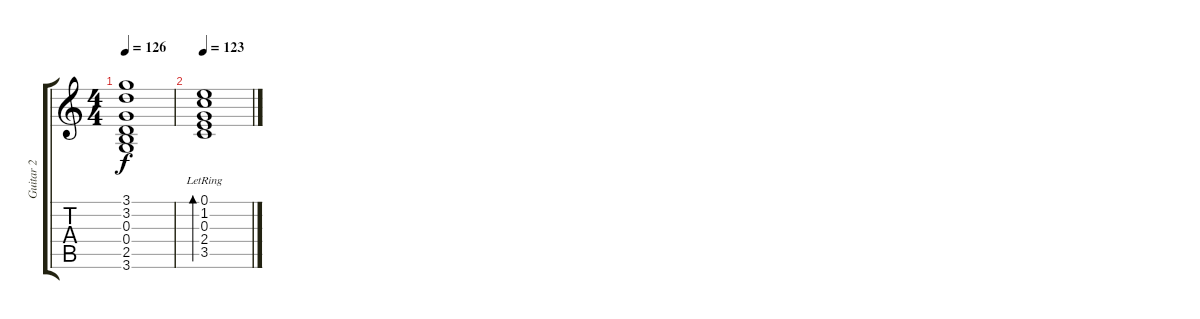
\track ("Guitar 2" "Guitar 2") {instrument electricguitarjazz}
\staff {score tabs}
\tuning (E4 B3 G3 D3 A2 E2) {hide}
\ts (4 4)
\tempo 126
\clef g2
\ks c
(3.1{t} 3.2{t} 0.3{t} 0.4{t} 2.5{t} 3.6{t}).1{dy f} |
\tempo 123
(0.1{lr} 1.2{lr} 0.3{lr} 2.4{lr} 3.5{lr}).1{bd 240}
